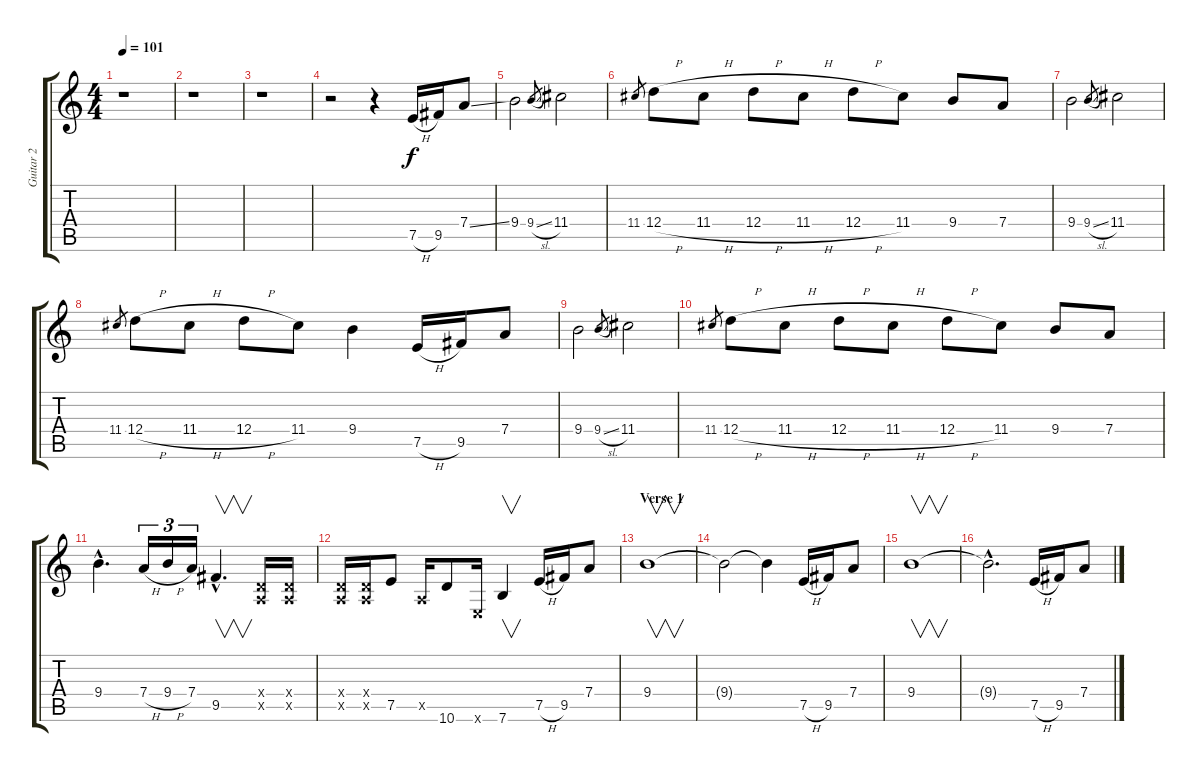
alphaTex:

\track ("Guitar 2" "Guitar 2") {instrument overdrivenguitar}
\staff {score tabs}
\tuning (E4 B3 G3 D3 A2 E2) {hide}
\ts (4 4)
\tempo 101
\clef g2
\ks c
r.1{dy f instrument overdrivenguitar} |
r.1 |
r.1 |
r.2 r.4 7.5{h}.16 9.5.16 7.4{ss}.8 |
9.4.2 9.4{sl}.8{gr} 11.4.2 |
11.4.8{gr} 12.4{h}.8 11.4{h}.8 12.4{h}.8 11.4{h}.8 12.4{h}.8 11.4.8 9.4.8 7.4.8 |
9.4.2 9.4{sl}.8{gr} 11.4.2 |
11.4.8{gr} 12.4{h}.8 11.4{h}.8 12.4{h}.8 11.4.8 9.4.4 7.5{h}.16 9.5.16 7.4.8 |
9.4.2 9.4{sl}.8{gr} 11.4.2 |
11.4.8{gr} 12.4{h}.8 11.4{h}.8 12.4{h}.8 11.4{h}.8 12.4{h}.8 11.4.8 9.4.8 7.4.8 |
9.4{hac}.4{d} 7.4{h}.16{tu (3 2)} 9.4{h}.16{tu (3 2)} 7.4.16{tu (3 2)} 9.5{hac}.4{v d} (0.4{x} 0.5{x}).16 (0.4{x} 0.5{x}).16 |
(0.4{x} 0.5{x}).16 (0.4{x} 0.5{x}).16 7.5.8 0.5{x}.16 10.6.8 0.6{x}.16 7.6.4{v} 7.5{h}.16 9.5.16 7.4.8 |
\section ("" "Verse 1")
9.4.1{v volume 0} |
9.4{t}.2 9.4{t}.4 7.5{h}.16{volume 9} 9.5.16 7.4.8 |
9.4.1{v volume 0} |
9.4{hac t}.2{d} 7.5{h}.16{volume 9 instrument overdrivenguitar} 9.5.16 7.4.8
